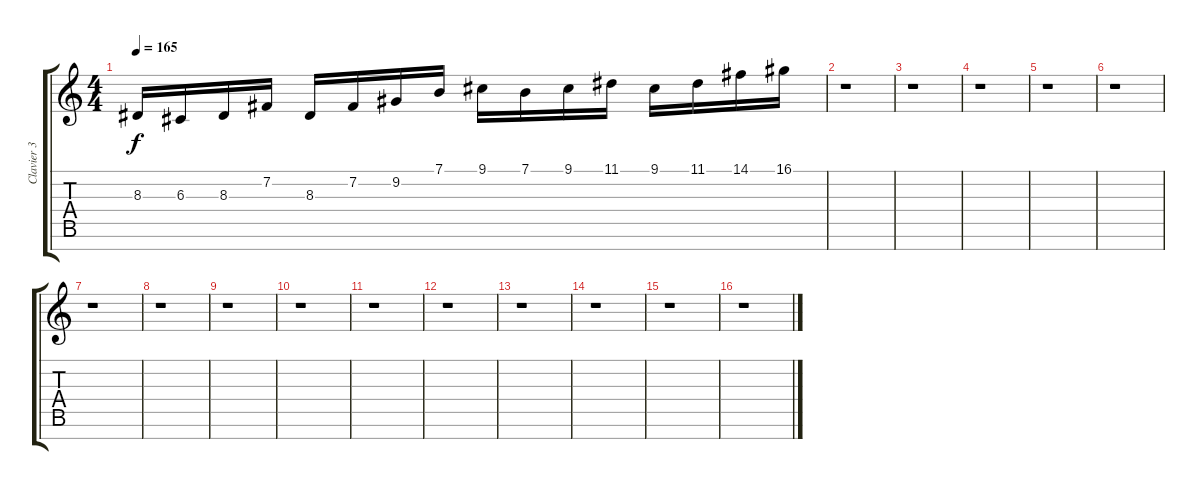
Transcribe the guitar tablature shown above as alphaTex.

\track ("Clavier 3" "Clavier 3") {instrument percussiveorgan}
\staff {score tabs}
\tuning (E4 B3 G3 D3 A2 E2 B1) {hide}
\ts (4 4)
\tempo 165
\clef g2
\ks c
8.3.16{dy f} 6.3.16 8.3.16 7.2.16 8.3.16 7.2.16 9.2.16 7.1.16 9.1.16 7.1.16 9.1.16 11.1.16 9.1.16 11.1.16 14.1.16 16.1.16 |
r.1 |
r.1 |
r.1 |
r.1 |
r.1 |
r.1 |
r.1 |
r.1 |
r.1 |
r.1 |
r.1 |
r.1 |
r.1 |
r.1 |
r.1
